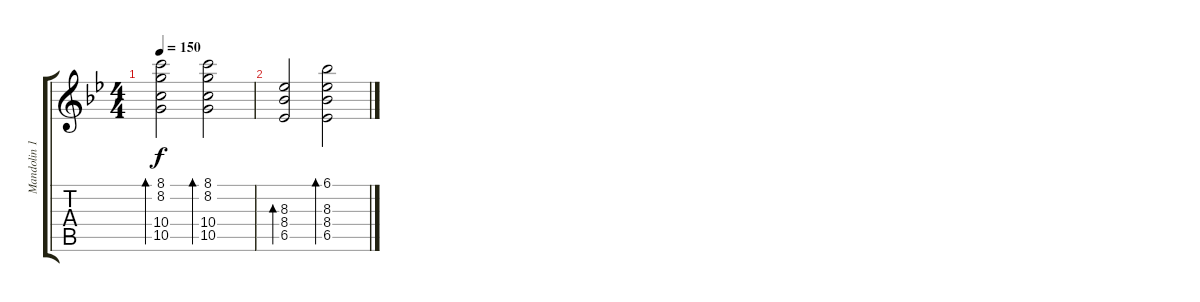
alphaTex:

\track ("Mandolin 1 (Chords)" "Mandolin 1") {instrument acousticguitarsteel}
\staff {score tabs}
\tuning (E4 B3 G3 D3 A2 E2) {hide}
\ts (4 4)
\tempo 150
\clef g2
\ks gminor
(8.1 8.2 10.4 10.5).2{bd 120 dy f volume 0} (8.1 8.2 10.4 10.5).2{bd 120} |
(8.3 8.4 6.5).2{bd 120} (6.1 8.3 8.4 6.5).2{bd 120}
